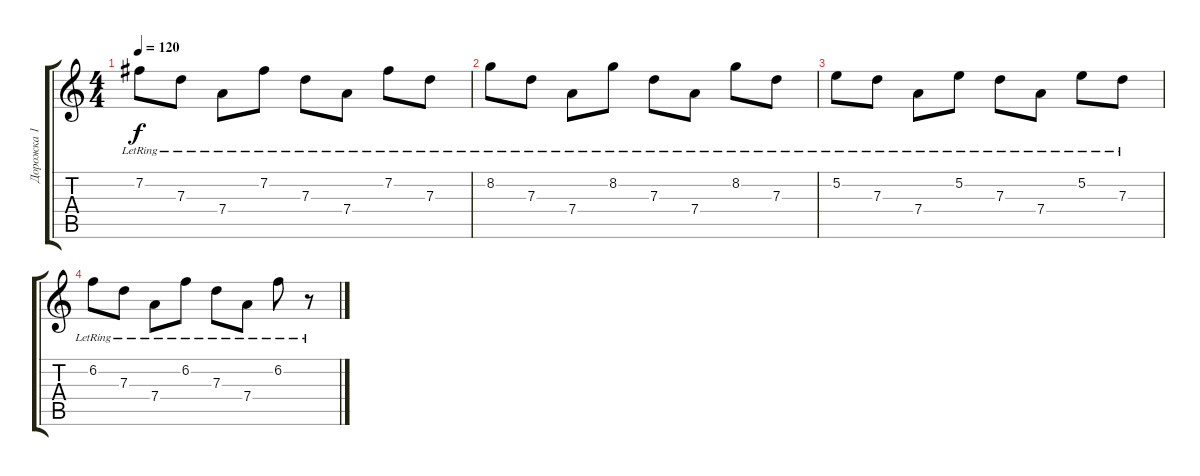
\track ("Дорожка 1" "Дорожка 1") {instrument electricguitarclean}
\staff {score tabs}
\tuning (E4 B3 G3 D3 A2 E2) {hide}
\ts (4 4)
\tempo 120
\clef g2
\ks c
7.2{lr}.8{dy f} 7.3{lr}.8 7.4{lr}.8 7.2{lr}.8 7.3{lr}.8 7.4{lr}.8 7.2{lr}.8 7.3{lr}.8 |
8.2{lr}.8 7.3{lr}.8 7.4{lr}.8 8.2{lr}.8 7.3{lr}.8 7.4{lr}.8 8.2{lr}.8 7.3{lr}.8 |
5.2{lr}.8 7.3{lr}.8 7.4{lr}.8 5.2{lr}.8 7.3{lr}.8 7.4{lr}.8 5.2{lr}.8 7.3{lr}.8 |
6.2{lr}.8 7.3{lr}.8 7.4{lr}.8 6.2{lr}.8 7.3{lr}.8 7.4{lr}.8 6.2{lr}.8 r.8
